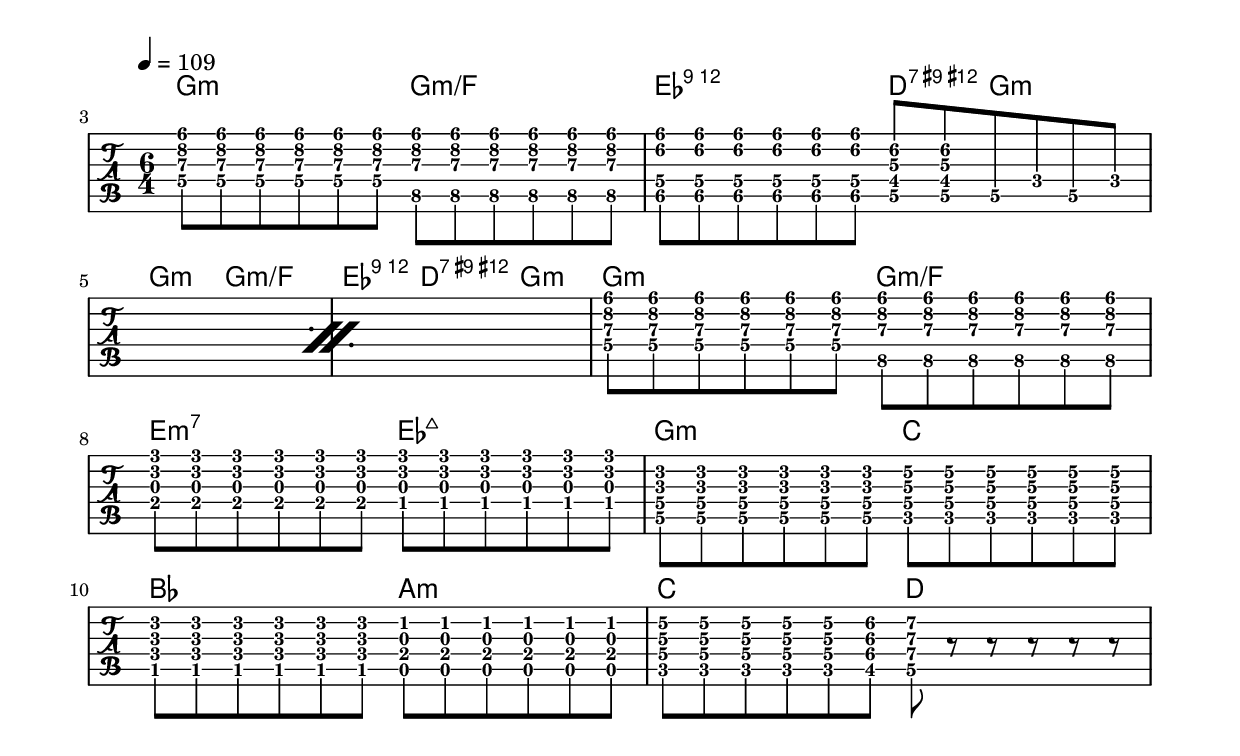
\version "2.20.0"

\include "../../../../macros/macros.ly"
\version "2.20.0"

song_tempo = 109



bar_ema= {
\repeat     unfold 6 { < g\4 d'\3 g'\2 bes'\1>8 }
\repeat     unfold 6 { < f\5 d'\3 g'\2 bes'\1>8 }

}

bar_emb= {
\repeat     unfold 6 { < ees\5 g\4 f'\2 bes'\1>8 }
\repeat     unfold 2 { < d\5 fis\4 c'\3 f'\2>8 }
d8\5 f8\4 d8\5 f8\4
}

bar_six= {
\repeat unfold 6 {  <e\4 g\3 d'\2 g'\1>8 }
\repeat unfold 6 {  <ees\4 g\3 d'\2 g'\1>8 }
}

bar_sept={
\repeat unfold 6 {  <d\5 g\4 bes\3 d'\2>8 }
\repeat unfold 6 {  <c\5 g\4 c'\3 e'\2 >8 }
}

bar_huit={
\repeat unfold 6 {  <bes,\5 f\4 bes\3 d'\2>8 }
\repeat unfold 6 {  <a,\5 e\4 g\3 c'\2 >8 }
}

bar_neuf={
\repeat unfold 5 {  <c\5 g\4 c'\3 e'\2>8 }
<des\5 aes\4 des'\3 f'\2>8
<d\5 a\4 d'\3 fis'\2>8
r8 r8 r8 r8 r8
}

lead = {
\time 6/4

  \absolute  {
    \override Score.SpacingSpanner.shortest-duration-space = #4.0
  \set Score.currentBarNumber = #3
  \set Score.barNumberVisibility = #all-bar-numbers-visible

    \repeat percent 2 {\bar_ema     \bar_emb }
    \bar_ema |
    \bar_six |
    \bar_sept |
    \bar_huit |
    \bar_neuf |
}
}

rhythmbar = {
}

rhythm = {
\time 6/8
  \absolute  {
    \override Score.SpacingSpanner.shortest-duration-space = #4.0
}
}

song_chords = {
    \time 6/8
    \chordmode {
        g2.:m    f2.:m  c   g:sus4  f  e
    }
}

drumbar =  \drummode {  bd8 r8 r8 sn8 r8 r8 }

drumbars = {
\time 6/8
\repeat unfold 24 \drumbar |
}


drumbarhh =  \drummode {
  hihat8
  hihat8
  hihat8
  hihat8
  hihat8
  hihat8


}

drumbarshh = {

\repeat unfold 24 { \drumbarhh }

}



song_chords = \chordmode {
\time 6/4
g2.:m g2.:m/f | ees2.:9.12 d4:7.9+.12+ g2:m |
g2.:m g2.:m/f | ees2.:9.12 d4:7.9+.12+ g2:m |
g2.:m g2.:m/f | e2.:m7 ees2.:7+ |
g2.:m c2.|
bes2. a2.:m |
c2. d2. |

}



\paper {
    #(include-special-characters)
    indent = 0\mm
    line-width = 180\mm
    oddHeaderMarkup = ""
    evenHeaderMarkup = ""
    oddFooterMarkup = ""
    evenFooterMarkup = ""

    #(add-text-replacements!
    '(
    ("100" . "hundred")
    ("dpi" . "dots per inch")
    ))

}


\score {
    <<

    \new ChordNames {
        \song_chords
    }

    \new TabStaff {
        \tempo 4 = \song_tempo
        \tabFullNotation
        %\override Score.BarNumber.break-visibility = ##(#t #t #t)
        \set Score.currentBarNumber = #3
        \set Score.barNumberVisibility = #all-bar-numbers-visible
        \lead
    }

    >>

    \layout {}
}

